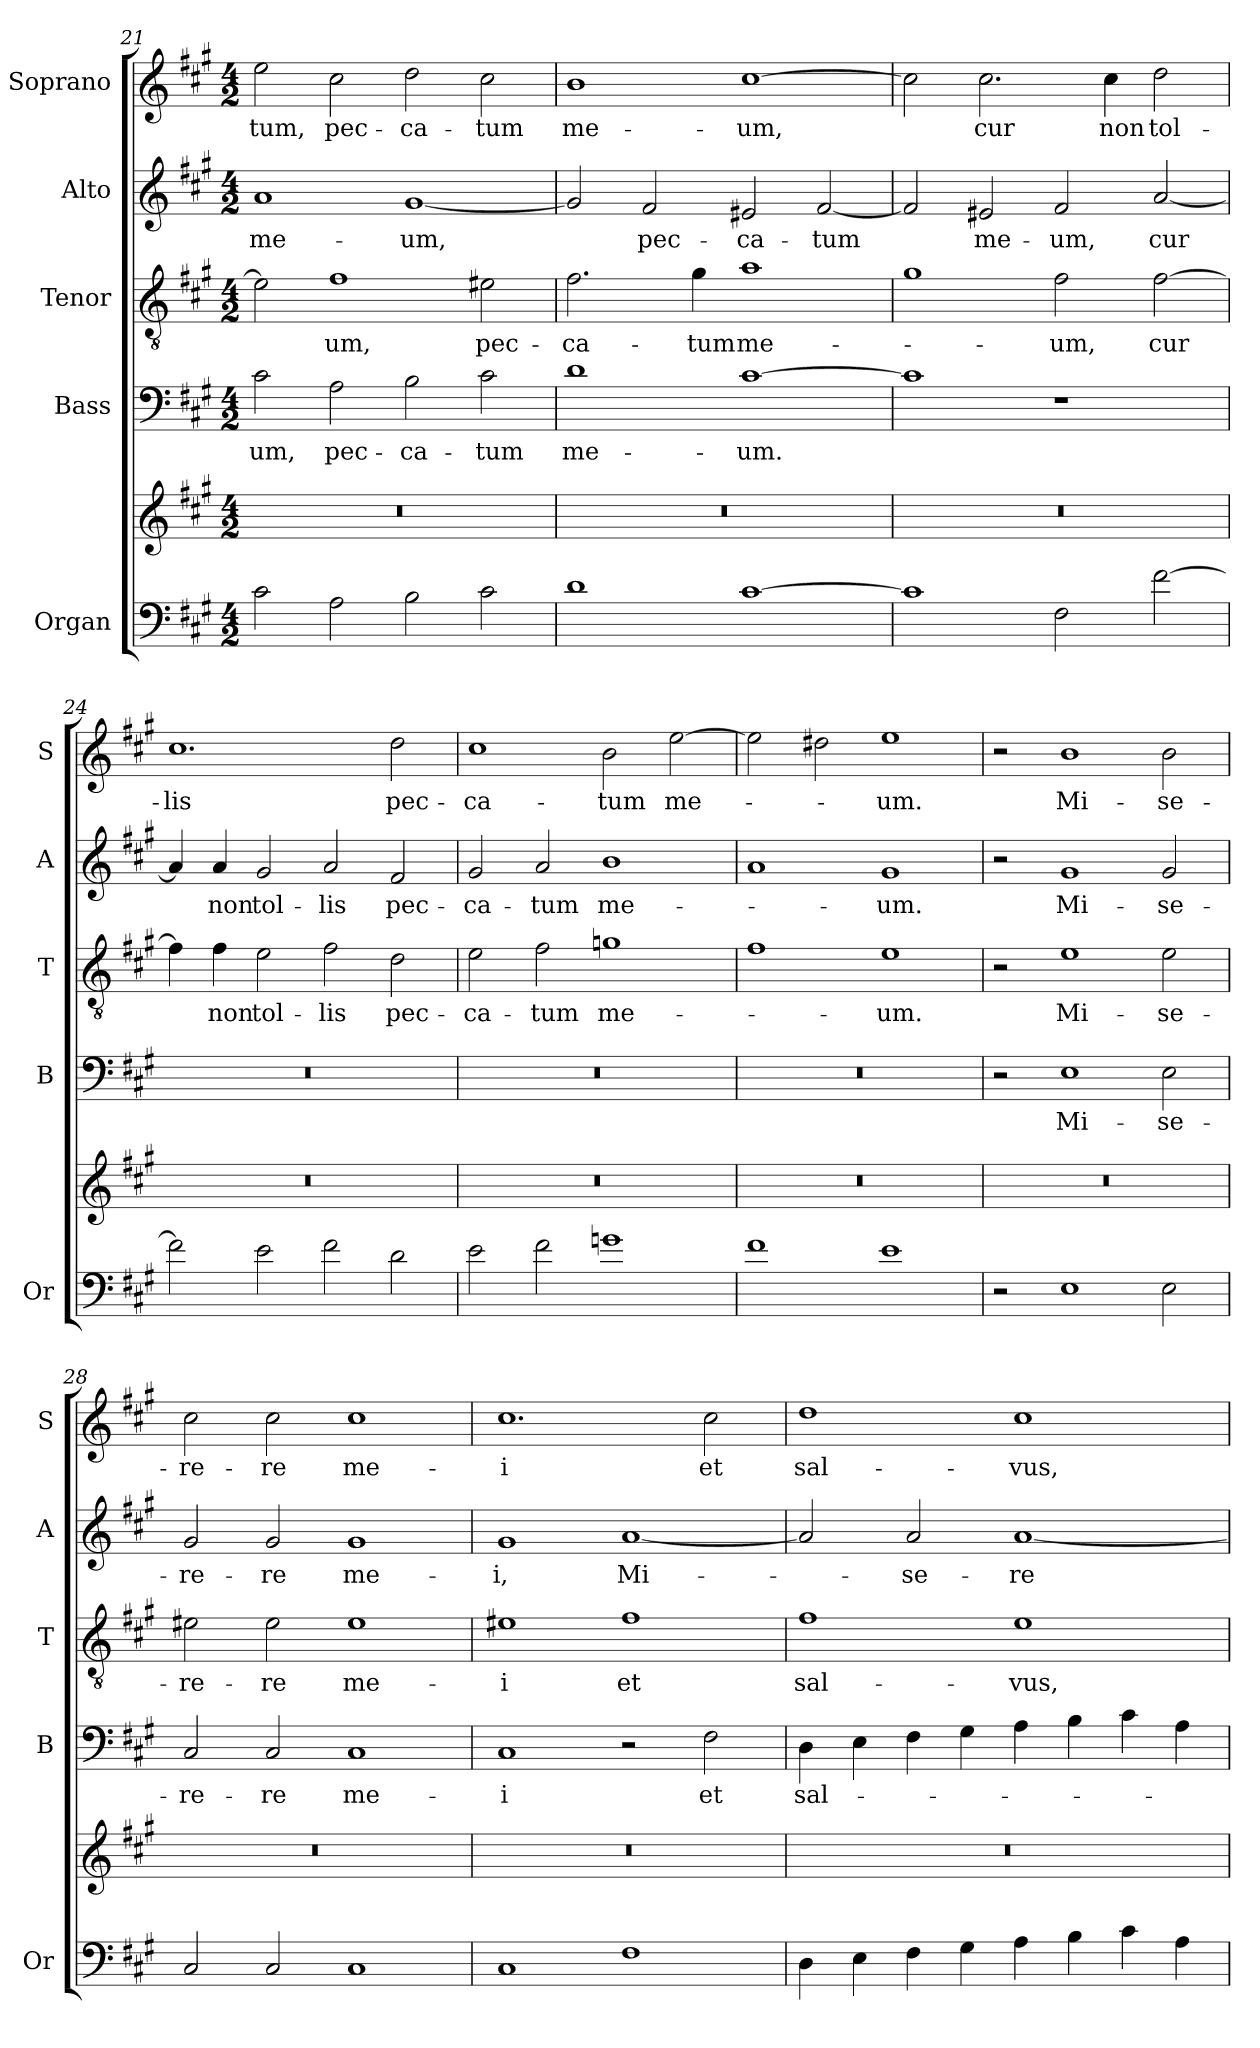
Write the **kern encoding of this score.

**kern	**kern	**kern	**text	**kern	**text	**kern	**text	**kern	**text
*part5	*part5	*part4	*part4	*part3	*part3	*part2	*part2	*part1	*part1
*staff6	*staff5	*staff4	*staff4	*staff3	*staff3	*staff2	*staff2	*staff1	*staff1
*I"Organ	*	*I"Bass	*	*I"Tenor	*	*I"Alto	*	*I"Soprano	*
*I'Or	*	*I'B	*	*I'T	*	*I'A	*	*I'S	*
*clefF4	*clefG2	*clefF4	*	*clefGv2	*	*clefG2	*	*clefG2	*
*k[f#c#g#]	*k[f#c#g#]	*k[f#c#g#]	*	*k[f#c#g#]	*	*k[f#c#g#]	*	*k[f#c#g#]	*
*A:	*A:	*A:	*	*A:	*	*A:	*	*A:	*
*M4/2	*M4/2	*M4/2	*	*M4/2	*	*M4/2	*	*M4/2	*
=21	=21	=21	=21	=21	=21	=21	=21	=21	=21
!	!	!	!LO:LY:b	!	!	!	!LO:LY:b	!	!LO:LY:b
2c#\	0r	2c#\	-um,	2e\]	.	1a	me-	2ee\	-tum,
!	!	!	!LO:LY:b	!	!LO:LY:b	!	!	!	!LO:LY:b
2A\	.	2A\	pec-	1f#	-um,	.	.	2cc#\	pec-
!	!	!	!LO:LY:b	!	!	!	!LO:LY:b	!	!LO:LY:b
2B\	.	2B\	-ca-	.	.	[1g#	-um,	2dd\	-ca-
!	!	!	!LO:LY:b	!	!LO:LY:b	!	!	!	!LO:LY:b
2c#\	.	2c#\	-tum	2e#X\	pec-	.	.	2cc#\	-tum
=22	=22	=22	=22	=22	=22	=22	=22	=22	=22
!	!	!	!LO:LY:b	!	!LO:LY:b	!	!	!	!LO:LY:b
1d	0r	1d	me-	2.f#\	-ca-	2g#/]	.	1b	me-
!	!	!	!	!	!	!	!LO:LY:b	!	!
.	.	.	.	.	.	2f#/	pec-	.	.
!	!	!	!	!	!LO:LY:b	!	!	!	!
.	.	.	.	4g#\	-tum	.	.	.	.
!	!	!	!LO:LY:b	!	!LO:LY:b	!	!LO:LY:b	!	!LO:LY:b
[1c#	.	[1c#	-um.	1a	me-	2e#X/	-ca-	[1cc#	-um,
!	!	!	!	!	!	!	!LO:LY:b	!	!
.	.	.	.	.	.	[2f#/	-tum	.	.
!!LO:LB:g=z
=23	=23	=23	=23	=23	=23	=23	=23	=23	=23
1c#]	0r	1c#]	.	1g#	.	2f#/]	.	2cc#\]	.
!	!	!	!	!	!	!	!LO:LY:b	!	!LO:LY:b
.	.	.	.	.	.	2e#X/	me-	2.cc#\	cur
!	!	!	!	!	!LO:LY:b	!	!LO:LY:b	!	!
2F#\	.	1r	.	2f#\	-um,	2f#/	-um,	.	.
!	!	!	!	!	!	!	!	!	!LO:LY:b
.	.	.	.	.	.	.	.	4cc#\	non
!	!	!	!	!	!LO:LY:b	!	!LO:LY:b	!	!LO:LY:b
[2f#\	.	.	.	[2f#\	cur	[2a/	cur	2dd\	tol-
=24	=24	=24	=24	=24	=24	=24	=24	=24	=24
!	!	!	!	!	!	!	!	!	!LO:LY:b
2f#\]	0r	0r	.	4f#\]	.	4a/]	.	1.cc#	-lis
!	!	!	!	!	!LO:LY:b	!	!LO:LY:b	!	!
.	.	.	.	4f#\	non	4a/	non	.	.
!	!	!	!	!	!LO:LY:b	!	!LO:LY:b	!	!
2e\	.	.	.	2e\	tol-	2g#/	tol-	.	.
!	!	!	!	!	!LO:LY:b	!	!LO:LY:b	!	!
2f#\	.	.	.	2f#\	-lis	2a/	-lis	.	.
!	!	!	!	!	!LO:LY:b	!	!LO:LY:b	!	!LO:LY:b
2d\	.	.	.	2d\	pec-	2f#/	pec-	2dd\	pec-
=25	=25	=25	=25	=25	=25	=25	=25	=25	=25
!	!	!	!	!	!LO:LY:b	!	!LO:LY:b	!	!LO:LY:b
2e\	0r	0r	.	2e\	-ca-	2g#/	-ca-	1cc#	-ca-
!	!	!	!	!	!LO:LY:b	!	!LO:LY:b	!	!
2f#\	.	.	.	2f#\	-tum	2a/	-tum	.	.
!	!	!	!	!	!LO:LY:b	!	!LO:LY:b	!	!LO:LY:b
1gn	.	.	.	1gn	me-	1b	me-	2b\	-tum
!	!	!	!	!	!	!	!	!	!LO:LY:b
.	.	.	.	.	.	.	.	[2ee\	me-
=26	=26	=26	=26	=26	=26	=26	=26	=26	=26
1f#	0r	0r	.	1f#	.	1a	.	2ee\]	.
.	.	.	.	.	.	.	.	2dd#X\	.
!	!	!	!	!	!LO:LY:b	!	!LO:LY:b	!	!LO:LY:b
1e	.	.	.	1e	-um.	1g#	-um.	1ee	-um.
=27	=27	=27	=27	=27	=27	=27	=27	=27	=27
2r	0r	2r	.	2r	.	2r	.	2r	.
!	!	!	!LO:LY:b	!	!LO:LY:b	!	!LO:LY:b	!	!LO:LY:b
1E	.	1E	Mi-	1e	Mi-	1g#	Mi-	1b	Mi-
!	!	!	!LO:LY:b	!	!LO:LY:b	!	!LO:LY:b	!	!LO:LY:b
2E\	.	2E\	-se-	2e\	-se-	2g#/	-se-	2b\	-se-
!!LO:PB:g=z
=28	=28	=28	=28	=28	=28	=28	=28	=28	=28
!	!	!	!LO:LY:b	!	!LO:LY:b	!	!LO:LY:b	!	!LO:LY:b
2C#/	0r	2C#/	-re-	2e#X\	-re-	2g#/	-re-	2cc#\	-re-
!	!	!	!LO:LY:b	!	!LO:LY:b	!	!LO:LY:b	!	!LO:LY:b
2C#/	.	2C#/	-re	2e#\	-re	2g#/	-re	2cc#\	-re
!	!	!	!LO:LY:b	!	!LO:LY:b	!	!LO:LY:b	!	!LO:LY:b
1C#	.	1C#	me-	1e#	me-	1g#	me-	1cc#	me-
=29	=29	=29	=29	=29	=29	=29	=29	=29	=29
!	!	!	!LO:LY:b	!	!LO:LY:b	!	!LO:LY:b	!	!LO:LY:b
1C#	0r	1C#	-i	1e#X	-i	1g#	-i,	1.cc#	-i
!	!	!	!	!	!LO:LY:b	!	!LO:LY:b	!	!
1F#	.	2r	.	1f#	et	[1a	Mi-	.	.
!	!	!	!LO:LY:b	!	!	!	!	!	!LO:LY:b
.	.	2F#\	et	.	.	.	.	2cc#\	et
=30	=30	=30	=30	=30	=30	=30	=30	=30	=30
!	!	!	!LO:LY:b	!	!LO:LY:b	!	!	!	!LO:LY:b
4D\	0r	4D\	sal-	1f#	sal-	2a/]	.	1dd	sal-
4E\	.	4E\	.	.	.	.	.	.	.
!	!	!	!	!	!	!	!LO:LY:b	!	!
4F#\	.	4F#\	.	.	.	2a/	-se-	.	.
4G#\	.	4G#\	.	.	.	.	.	.	.
!	!	!	!	!	!LO:LY:b	!	!LO:LY:b	!	!LO:LY:b
4A\	.	4A\	.	1e	-vus,	[1a	-re-	1cc#	-vus,
4B\	.	4B\	.	.	.	.	.	.	.
4c#\	.	4c#\	.	.	.	.	.	.	.
4A\	.	4A\	.	.	.	.	.	.	.
=	=	=	=	=	=	=	=	=	=
*-	*-	*-	*-	*-	*-	*-	*-	*-	*-
